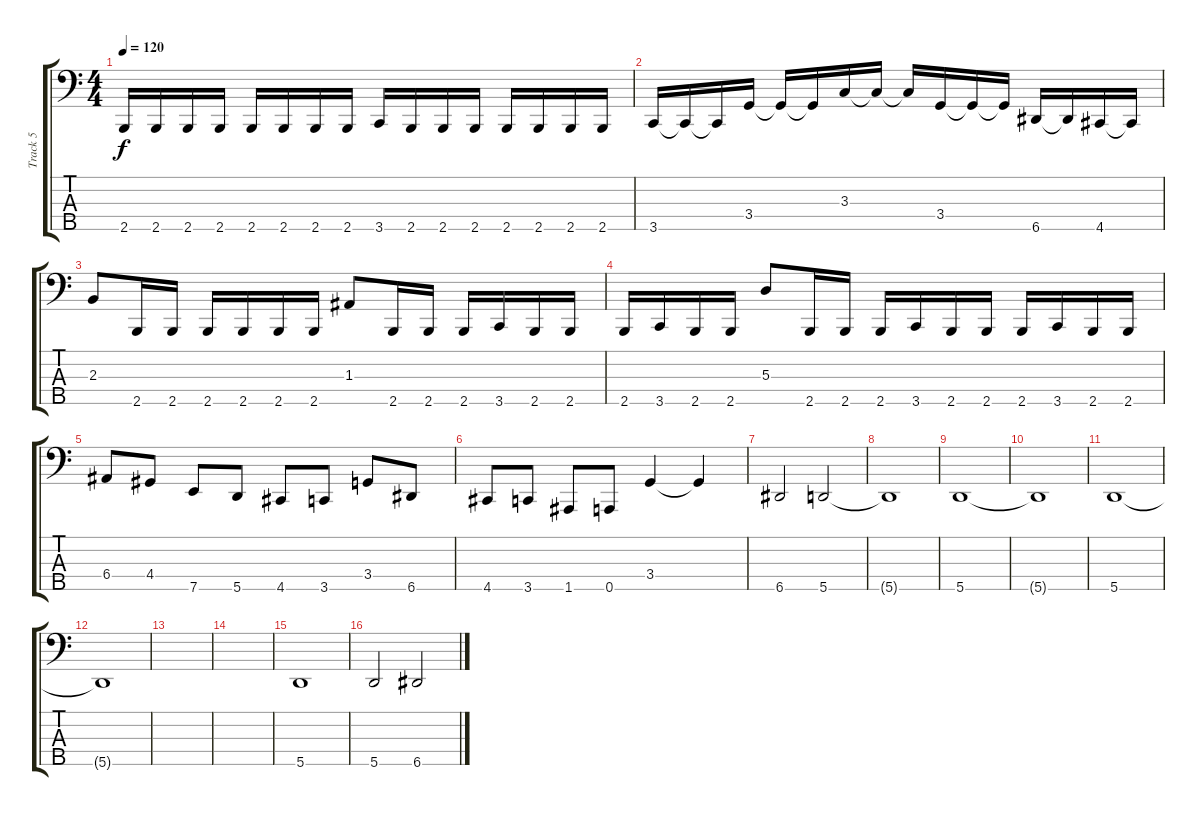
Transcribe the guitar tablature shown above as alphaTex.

\track ("Track 5" "Track 5") {instrument electricbasspick}
\staff {score tabs}
\tuning (G2 D2 A1 E1 A0) {hide}
\ts (4 4)
\tempo 120
\clef f4
\ks c
2.5.16{dy f} 2.5.16 2.5.16 2.5.16 2.5.16 2.5.16 2.5.16 2.5.16 3.5.16 2.5.16 2.5.16 2.5.16 2.5.16 2.5.16 2.5.16 2.5.16 |
3.5.16 3.5{t}.16 3.5{t}.16 3.4.16 3.4{t}.16 3.4{t}.16 3.3.16 3.3{t}.16 3.3{t}.16 3.4.16 3.4{t}.16 3.4{t}.16 6.5.16 6.5{t}.16 4.5.16 4.5{t}.16 |
2.3.8 2.5.16 2.5.16 2.5.16 2.5.16 2.5.16 2.5.16 1.3.8 2.5.16 2.5.16 2.5.16 3.5.16 2.5.16 2.5.16 |
2.5.16 3.5.16 2.5.16 2.5.16 5.3.8 2.5.16 2.5.16 2.5.16 3.5.16 2.5.16 2.5.16 2.5.16 3.5.16 2.5.16 2.5.16 |
6.4.8 4.4.8 7.5.8 5.5.8 4.5.8 3.5.8 3.4.8 6.5.8 |
4.5.8 3.5.8 1.5.8 0.5.8 3.4.4 3.4{t}.4 |
6.5.2 5.5.2 |
5.5{t}.1 |
5.5.1 |
5.5{t}.1 |
5.5.1 |
5.5{t}.1 |
|
|
5.5.1 |
5.5.2 6.5.2
